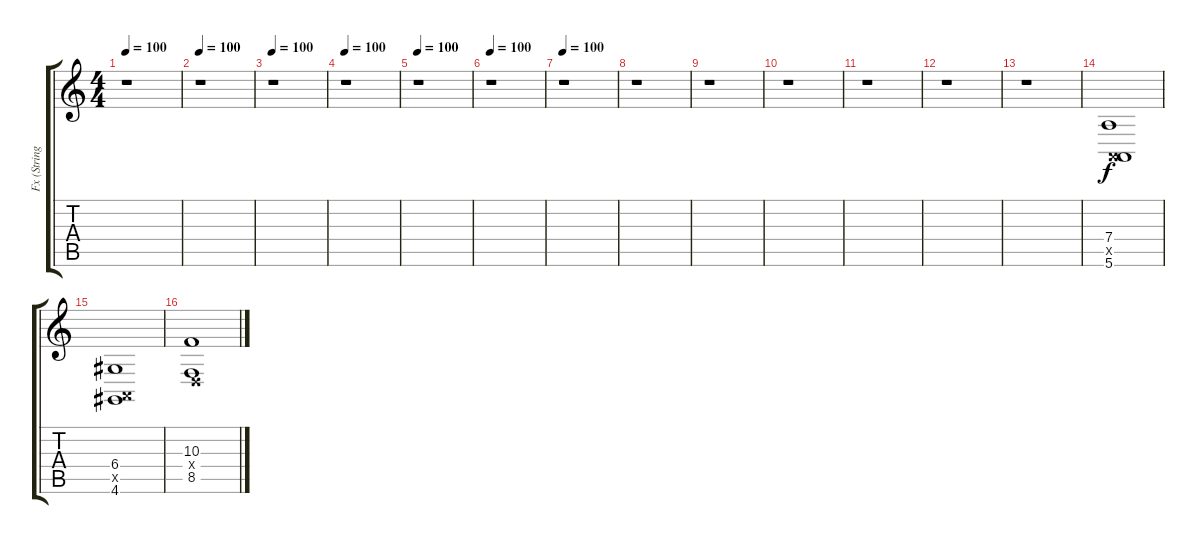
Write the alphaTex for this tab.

\track ("Fx (String Ensemble)" "Fx (String") {instrument stringensemble1}
\staff {score tabs}
\tuning (E4 B3 G3 D3 A2 E2) {hide}
\ts (4 4)
\tempo 100
\clef g2
\ks c
r.1{dy f} |
\tempo 100
r.1 |
\tempo 100
r.1 |
\tempo 100
r.1 |
\tempo 100
r.1 |
\tempo 100
r.1 |
\tempo 100
r.1 |
r.1 |
r.1 |
r.1 |
r.1 |
r.1 |
r.1 |
(7.4 0.5{x} 5.6).1{volume 16} |
(6.4 0.5{x} 4.6).1 |
(10.3 0.4{x} 8.5).1
